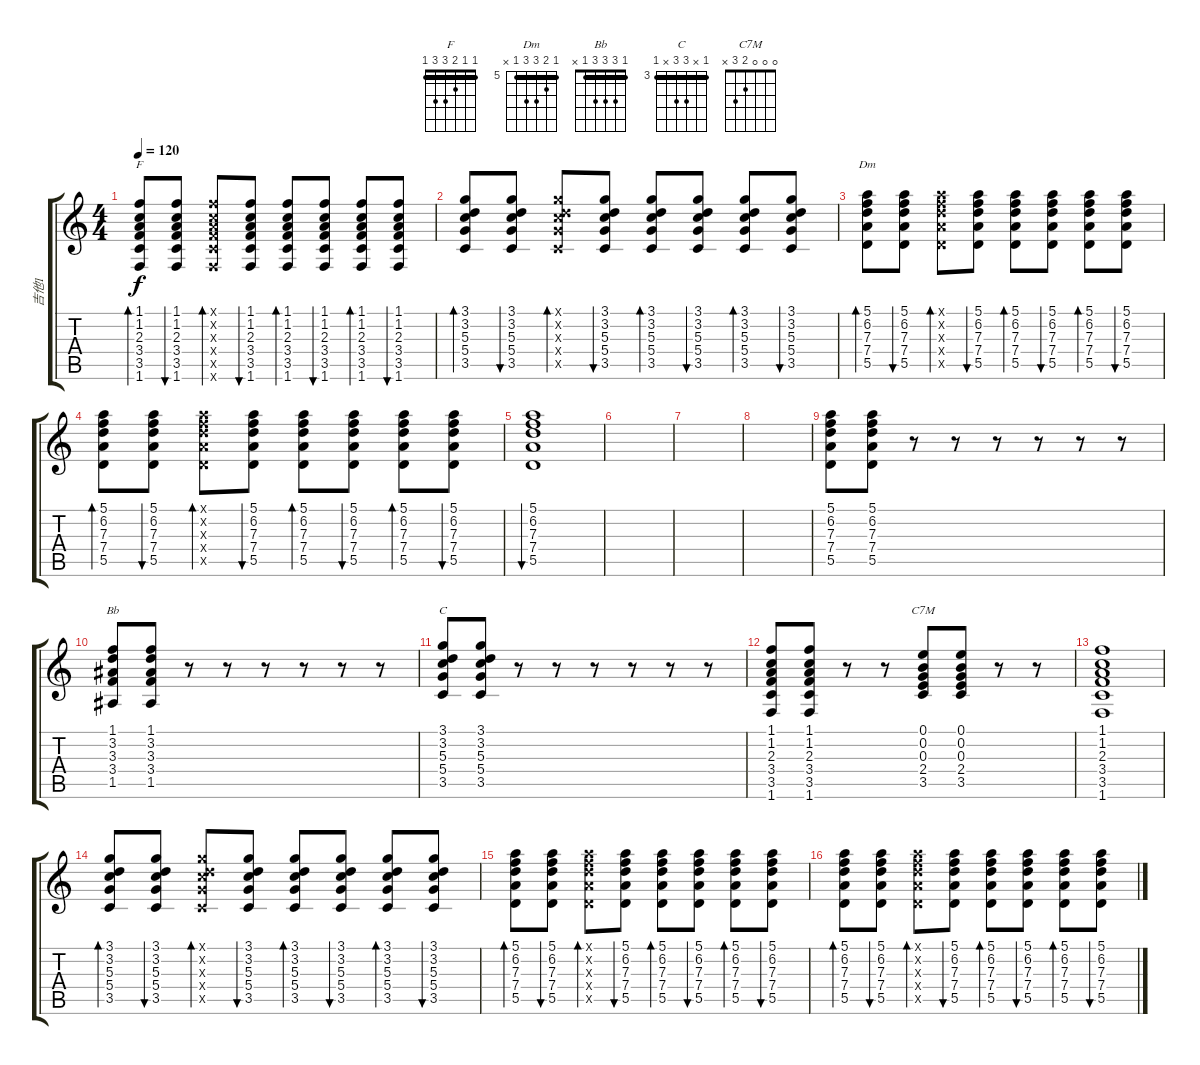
\track ("吉他1" "吉他1") {instrument distortionguitar}
\staff {score tabs}
\tuning (E4 B3 G3 D3 A2 E2) {hide}
\chord ("F" 1 1 2 3 3 1) {barre 1}
\chord ("Dm" 5 6 7 7 5 x) {firstfret 5 barre 5}
\chord ("Bb" 1 3 3 3 1 x) {barre 1}
\chord ("C" 3 x 5 5 x 3) {firstfret 3 barre 3}
\chord ("C7M" 0 0 0 2 3 x)
\ts (4 4)
\tempo 120
\clef g2
\ks c
(1.1 1.2 2.3 3.4 3.5 1.6).8{bd 60 ch "F" dy f} (1.1 1.2 2.3 3.4 3.5 1.6).8{bu 60} (1.1{x} 1.2{x} 2.3{x} 3.4{x} 3.5{x} 1.6{x}).8{bd 60} (1.1 1.2 2.3 3.4 3.5 1.6).8{bu 60} (1.1 1.2 2.3 3.4 3.5 1.6).8{bd 60} (1.1 1.2 2.3 3.4 3.5 1.6).8{bu 60} (1.1 1.2 2.3 3.4 3.5 1.6).8{bd 60} (1.1 1.2 2.3 3.4 3.5 1.6).8{bu 60} |
(3.1 3.2 5.3 5.4 3.5).8{bd 60} (3.1 3.2 5.3 5.4 3.5).8{bu 60} (3.1{x} 3.2{x} 5.3{x} 5.4{x} 3.5{x}).8{bd 60} (3.1 3.2 5.3 5.4 3.5).8{bu 60} (3.1 3.2 5.3 5.4 3.5).8{bd 60} (3.1 3.2 5.3 5.4 3.5).8{bu 60} (3.1 3.2 5.3 5.4 3.5).8{bd 60} (3.1 3.2 5.3 5.4 3.5).8{bu 60} |
(5.1 6.2 7.3 7.4 5.5).8{bd 60 ch "Dm"} (5.1 6.2 7.3 7.4 5.5).8{bu 60} (5.1{x} 6.2{x} 7.3{x} 7.4{x} 5.5{x}).8{bd 60} (5.1 6.2 7.3 7.4 5.5).8{bu 60} (5.1 6.2 7.3 7.4 5.5).8{bd 60} (5.1 6.2 7.3 7.4 5.5).8{bu 60} (5.1 6.2 7.3 7.4 5.5).8{bd 60} (5.1 6.2 7.3 7.4 5.5).8{bu 60} |
(5.1 6.2 7.3 7.4 5.5).8{bd 60} (5.1 6.2 7.3 7.4 5.5).8{bu 60} (5.1{x} 6.2{x} 7.3{x} 7.4{x} 5.5{x}).8{bd 60} (5.1 6.2 7.3 7.4 5.5).8{bu 60} (5.1 6.2 7.3 7.4 5.5).8{bd 60} (5.1 6.2 7.3 7.4 5.5).8{bu 60} (5.1 6.2 7.3 7.4 5.5).8{bd 60} (5.1 6.2 7.3 7.4 5.5).8{bu 60} |
(5.1 6.2 7.3 7.4 5.5).1{bu 60} |
|
|
|
(5.1 6.2 7.3 7.4 5.5).8 (5.1 6.2 7.3 7.4 5.5).8 r.8 r.8 r.8 r.8 r.8 r.8 |
(1.1 3.2 3.3 3.4 1.5).8{ch "Bb"} (1.1 3.2 3.3 3.4 1.5).8 r.8 r.8 r.8 r.8 r.8 r.8 |
(3.1 3.2 5.3 5.4 3.5).8{ch "C"} (3.1 3.2 5.3 5.4 3.5).8 r.8 r.8 r.8 r.8 r.8 r.8 |
(1.1 1.2 2.3 3.4 3.5 1.6).8 (1.1 1.2 2.3 3.4 3.5 1.6).8 r.8 r.8 (0.1 0.2 0.3 2.4 3.5).8{ch "C7M"} (0.1 0.2 0.3 2.4 3.5).8 r.8 r.8 |
(1.1 1.2 2.3 3.4 3.5 1.6).1 |
(3.1 3.2 5.3 5.4 3.5).8{bd 60} (3.1 3.2 5.3 5.4 3.5).8{bu 60} (3.1{x} 3.2{x} 5.3{x} 5.4{x} 3.5{x}).8{bd 60} (3.1 3.2 5.3 5.4 3.5).8{bu 60} (3.1 3.2 5.3 5.4 3.5).8{bd 60} (3.1 3.2 5.3 5.4 3.5).8{bu 60} (3.1 3.2 5.3 5.4 3.5).8{bd 60} (3.1 3.2 5.3 5.4 3.5).8{bu 60} |
(5.1 6.2 7.3 7.4 5.5).8{bd 60} (5.1 6.2 7.3 7.4 5.5).8{bu 60} (5.1{x} 6.2{x} 7.3{x} 7.4{x} 5.5{x}).8{bd 60} (5.1 6.2 7.3 7.4 5.5).8{bu 60} (5.1 6.2 7.3 7.4 5.5).8{bd 60} (5.1 6.2 7.3 7.4 5.5).8{bu 60} (5.1 6.2 7.3 7.4 5.5).8{bd 60} (5.1 6.2 7.3 7.4 5.5).8{bu 60} |
(5.1 6.2 7.3 7.4 5.5).8{bd 60} (5.1 6.2 7.3 7.4 5.5).8{bu 60} (5.1{x} 6.2{x} 7.3{x} 7.4{x} 5.5{x}).8{bd 60} (5.1 6.2 7.3 7.4 5.5).8{bu 60} (5.1 6.2 7.3 7.4 5.5).8{bd 60} (5.1 6.2 7.3 7.4 5.5).8{bu 60} (5.1 6.2 7.3 7.4 5.5).8{bd 60} (5.1 6.2 7.3 7.4 5.5).8{bu 60}
